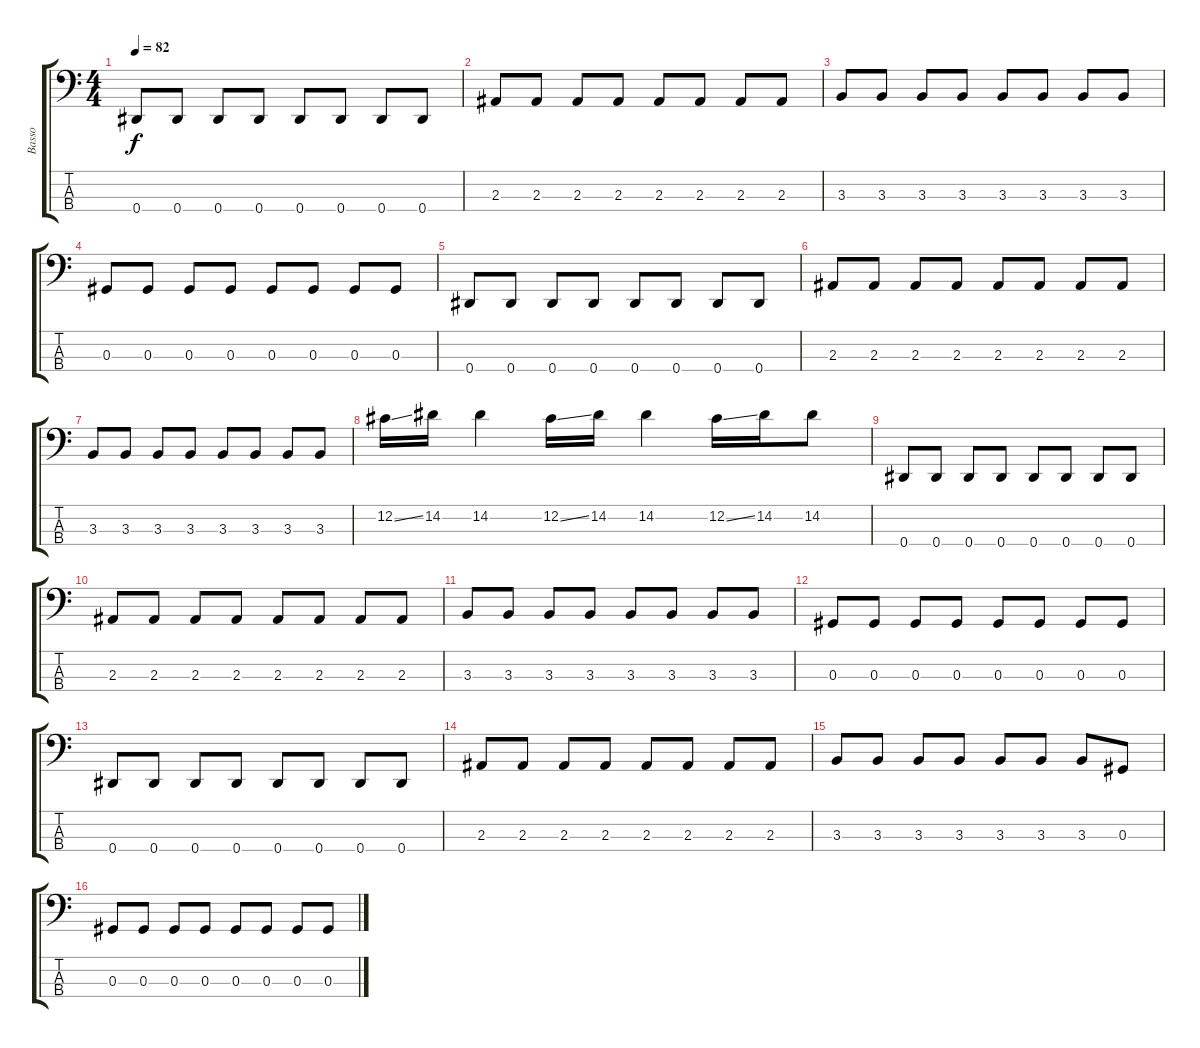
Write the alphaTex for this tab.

\track ("Basso" "Basso") {instrument electricbassfinger}
\staff {score tabs}
\tuning (Gb2 Db2 Ab1 Eb1) {hide}
\ts (4 4)
\tempo 82
\clef f4
\ks c
0.4.8{dy f} 0.4.8 0.4.8 0.4.8 0.4.8 0.4.8 0.4.8 0.4.8 |
2.3.8 2.3.8 2.3.8 2.3.8 2.3.8 2.3.8 2.3.8 2.3.8 |
3.3.8 3.3.8 3.3.8 3.3.8 3.3.8 3.3.8 3.3.8 3.3.8 |
0.3.8 0.3.8 0.3.8 0.3.8 0.3.8 0.3.8 0.3.8 0.3.8 |
0.4.8 0.4.8 0.4.8 0.4.8 0.4.8 0.4.8 0.4.8 0.4.8 |
2.3.8 2.3.8 2.3.8 2.3.8 2.3.8 2.3.8 2.3.8 2.3.8 |
3.3.8 3.3.8 3.3.8 3.3.8 3.3.8 3.3.8 3.3.8 3.3.8 |
12.2{ss}.16 14.2.16 14.2.4 12.2{ss}.16 14.2.16 14.2.4 12.2{ss}.16 14.2.16 14.2.8 |
0.4.8 0.4.8 0.4.8 0.4.8 0.4.8 0.4.8 0.4.8 0.4.8 |
2.3.8 2.3.8 2.3.8 2.3.8 2.3.8 2.3.8 2.3.8 2.3.8 |
3.3.8 3.3.8 3.3.8 3.3.8 3.3.8 3.3.8 3.3.8 3.3.8 |
0.3.8 0.3.8 0.3.8 0.3.8 0.3.8 0.3.8 0.3.8 0.3.8 |
0.4.8 0.4.8 0.4.8 0.4.8 0.4.8 0.4.8 0.4.8 0.4.8 |
2.3.8 2.3.8 2.3.8 2.3.8 2.3.8 2.3.8 2.3.8 2.3.8 |
3.3.8 3.3.8 3.3.8 3.3.8 3.3.8 3.3.8 3.3.8 0.3.8 |
0.3.8 0.3.8 0.3.8 0.3.8 0.3.8 0.3.8 0.3.8 0.3.8
